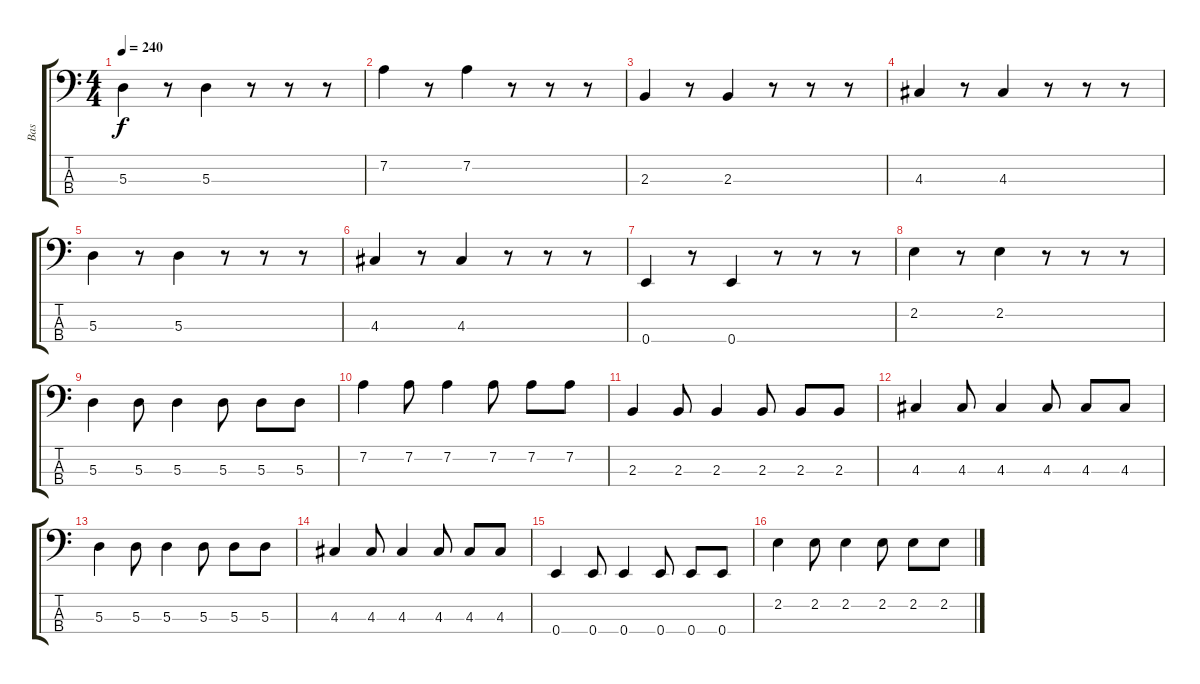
\track ("Bas" "Bas") {instrument electricbasspick}
\staff {score tabs}
\tuning (G2 D2 A1 E1) {hide}
\ts (4 4)
\tempo 240
\clef f4
\ks c
5.3.4{dy f} r.8 5.3.4 r.8 r.8 r.8 |
7.2.4 r.8 7.2.4 r.8 r.8 r.8 |
2.3.4 r.8 2.3.4 r.8 r.8 r.8 |
4.3.4 r.8 4.3.4 r.8 r.8 r.8 |
5.3.4 r.8 5.3.4 r.8 r.8 r.8 |
4.3.4 r.8 4.3.4 r.8 r.8 r.8 |
0.4.4 r.8 0.4.4 r.8 r.8 r.8 |
2.2.4 r.8 2.2.4 r.8 r.8 r.8 |
5.3.4 5.3.8 5.3.4 5.3.8 5.3.8 5.3.8 |
7.2.4 7.2.8 7.2.4 7.2.8 7.2.8 7.2.8 |
2.3.4 2.3.8 2.3.4 2.3.8 2.3.8 2.3.8 |
4.3.4 4.3.8 4.3.4 4.3.8 4.3.8 4.3.8 |
5.3.4 5.3.8 5.3.4 5.3.8 5.3.8 5.3.8 |
4.3.4 4.3.8 4.3.4 4.3.8 4.3.8 4.3.8 |
0.4.4 0.4.8 0.4.4 0.4.8 0.4.8 0.4.8 |
2.2.4 2.2.8 2.2.4 2.2.8 2.2.8 2.2.8
